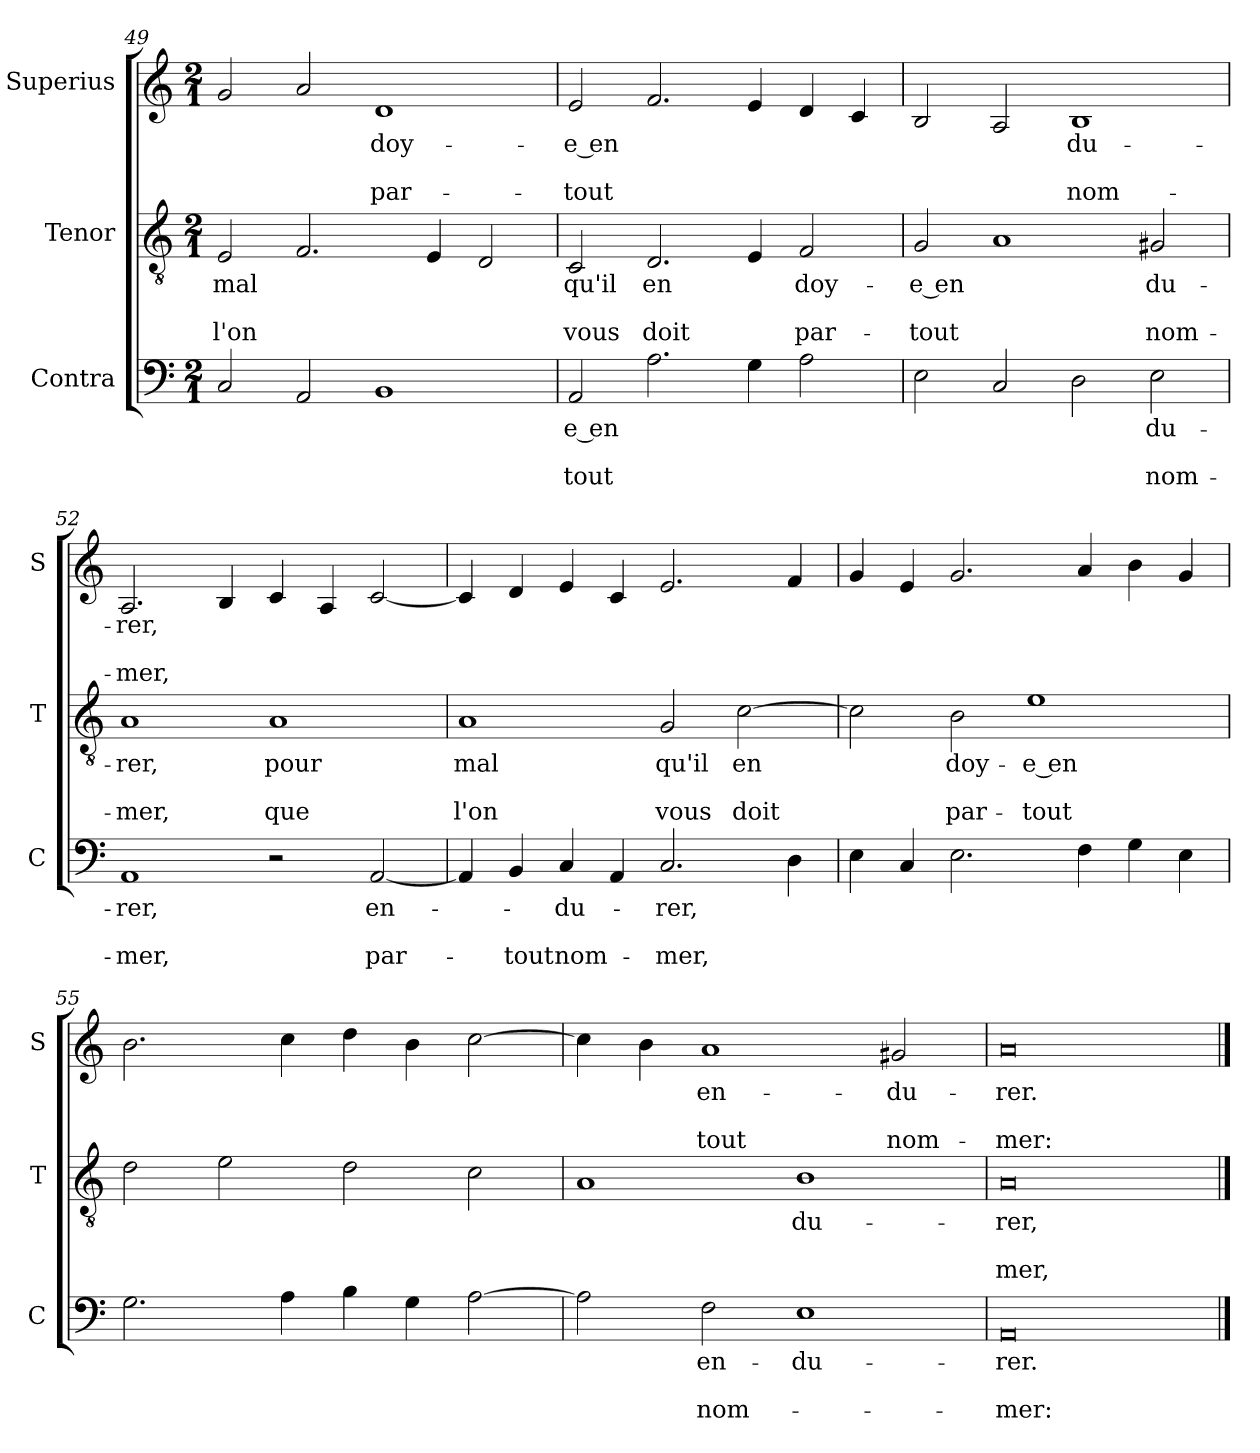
**kern	**text	**text	**text	**kern	**text	**text	**text	**kern	**text	**text	**text
*part3	*part3	*part3	*part3	*part2	*part2	*part2	*part2	*part1	*part1	*part1	*part1
*staff3	*staff3	*staff3	*staff3	*staff2	*staff2	*staff2	*staff2	*staff1	*staff1	*staff1	*staff1
*I"Contra	*	*	*	*I"Tenor	*	*	*	*I"Superius	*	*	*
*I'C	*	*	*	*I'T	*	*	*	*I'S	*	*	*
*clefF4	*	*	*	*clefGv2	*	*	*	*clefG2	*	*	*
*k[]	*	*	*	*k[]	*	*	*	*k[]	*	*	*
*M2/1	*	*	*	*M2/1	*	*	*	*M2/1	*	*	*
=49	=49	=49	=49	=49	=49	=49	=49	=49	=49	=49	=49
2C/	.	.	.	2E/	mal	.	l'on	2g/	.	.	.
2AA/	.	.	.	2.F/	.	.	.	2a/	.	.	.
1BB	.	.	.	.	.	.	.	1d	doy-	.	par-
.	.	.	.	4E/	.	.	.	.	.	.	.
.	.	.	.	2D/	.	.	.	.	.	.	.
=50	=50	=50	=50	=50	=50	=50	=50	=50	=50	=50	=50
2AA/	-e en	.	-tout	2C/	qu'il	.	vous	2e/	-e en	.	-tout
2.A\	.	.	.	2.D/	en	.	doit	2.f/	.	.	.
4G\	.	.	.	4E/	.	.	.	4e/	.	.	.
2A\	.	.	.	2F/	doy-	.	par-	4d/	.	.	.
.	.	.	.	.	.	.	.	4c/	.	.	.
=51	=51	=51	=51	=51	=51	=51	=51	=51	=51	=51	=51
2E\	.	.	.	2G/	-e en	.	-tout	2B/	.	.	.
2C/	.	.	.	1A	.	.	.	2A/	.	.	.
2D\	.	.	.	.	.	.	.	1B	-du-	.	nom-
2E\	-du-	.	nom-	2G#X/	-du-	.	nom-	.	.	.	.
=52	=52	=52	=52	=52	=52	=52	=52	=52	=52	=52	=52
1AA	-rer,	.	-mer,	1A	-rer,	.	-mer,	2.A/	-rer,	.	-mer,
.	.	.	.	.	.	.	.	4B/	.	.	.
2r	.	.	.	1A	pour	.	que	4c/	.	.	.
.	.	.	.	.	.	.	.	4A/	.	.	.
[2AA/	en-	.	par-	.	.	.	.	[2c/	.	.	.
=53	=53	=53	=53	=53	=53	=53	=53	=53	=53	=53	=53
4AA/]	.	.	.	1A	mal	.	l'on	4c/]	.	.	.
4BB/	.	.	-tout	.	.	.	.	4d/	.	.	.
4C/	-du-	.	nom-	.	.	.	.	4e/	.	.	.
4AA/	.	.	.	.	.	.	.	4c/	.	.	.
2.C/	-rer,	.	-mer,	2G/	qu'il	.	vous	2.e/	.	.	.
.	.	.	.	[2c\	en	.	doit	.	.	.	.
4D\	.	.	.	.	.	.	.	4f/	.	.	.
=54	=54	=54	=54	=54	=54	=54	=54	=54	=54	=54	=54
4E\	.	.	.	2c\]	.	.	.	4g/	.	.	.
4C/	.	.	.	.	.	.	.	4e/	.	.	.
2.E\	.	.	.	2B\	doy-	.	par-	2.g/	.	.	.
.	.	.	.	1e	-e en	.	-tout	.	.	.	.
4F\	.	.	.	.	.	.	.	4a/	.	.	.
4G\	.	.	.	.	.	.	.	4b\	.	.	.
4E\	.	.	.	.	.	.	.	4g/	.	.	.
=55	=55	=55	=55	=55	=55	=55	=55	=55	=55	=55	=55
2.G\	.	.	.	2d\	.	.	.	2.b\	.	.	.
.	.	.	.	2e\	.	.	.	.	.	.	.
4A\	.	.	.	.	.	.	.	4cc\	.	.	.
4B\	.	.	.	2d\	.	.	.	4dd\	.	.	.
4G\	.	.	.	.	.	.	.	4b\	.	.	.
[2A\	.	.	.	2c\	.	.	.	[2cc\	.	.	.
=56	=56	=56	=56	=56	=56	=56	=56	=56	=56	=56	=56
2A\]	.	.	.	1A	.	.	.	4cc\]	.	.	.
.	.	.	.	.	.	.	.	4b\	.	.	.
2F\	en-	.	nom-	.	.	.	.	1a	en-	.	tout
1E	-du-	.	.	1B	-du-	.	.	.	.	.	.
.	.	.	.	.	.	.	.	2g#X/	-du-	.	nom-
=57	=57	=57	=57	=57	=57	=57	=57	=57	=57	=57	=57
0AA	-rer.	.	-mer:	0A	-rer,	.	-mer,	0a	-rer.	.	-mer:
==	==	==	==	==	==	==	==	==	==	==	==
*-	*-	*-	*-	*-	*-	*-	*-	*-	*-	*-	*-
